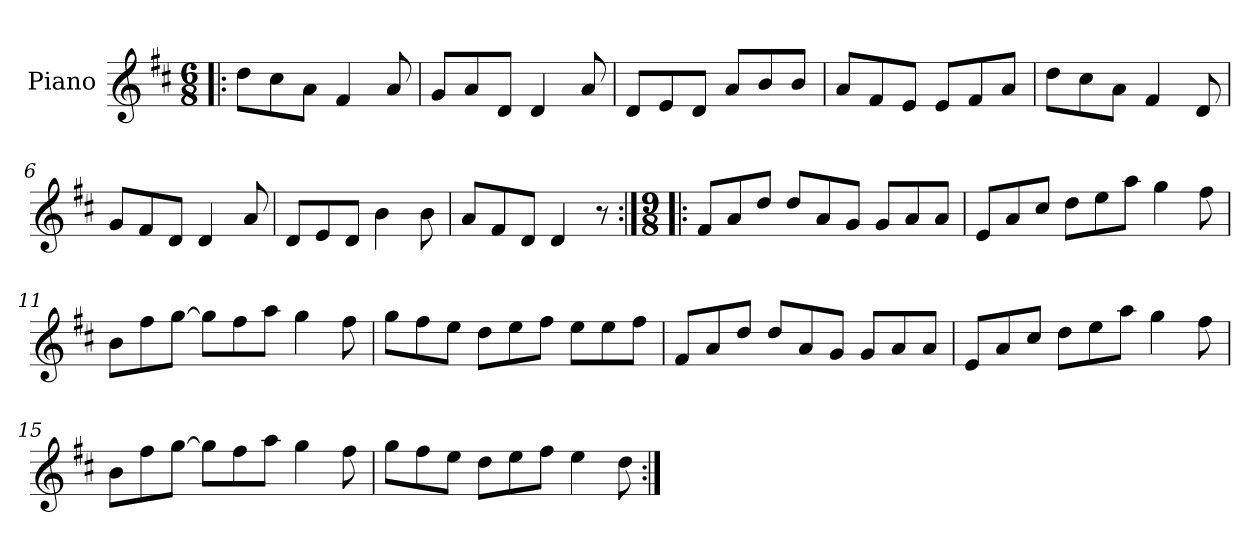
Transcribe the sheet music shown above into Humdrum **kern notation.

**kern
*part1
*staff1
*I"Piano
*I'Pno
*clefG2
*k[f#c#]
*D:
*M6/8
=1!|:
8dd\L
8cc#\
8a\J
4f#/
8a/
=2
8g/L
8a/
8d/J
4d/
8a/
=3
8d/L
8e/
8d/J
8a/L
8b/
8b/J
=4
8a/L
8f#/
8e/J
8e/L
8f#/
8a/J
=5
8dd\L
8cc#\
8a\J
4f#/
8d/
=6
8g/L
8f#/
8d/J
4d/
8a/
=7
8d/L
8e/
8d/J
4b\
8b\
=8
8a/L
8f#/
8d/J
4d/
8r
=9:|!|:
*M9/8
8f#/L
8a/
8dd/J
8dd/L
8a/
8g/J
8g/L
8a/
8a/J
=10
8e/L
8a/
8cc#/J
8dd\L
8ee\
8aa\J
4gg\
8ff#\
=11
8b\L
8ff#\
[8gg\J
8gg\L]
8ff#\
8aa\J
4gg\
8ff#\
=12
8gg\L
8ff#\
8ee\J
8dd\L
8ee\
8ff#\J
8ee\L
8ee\
8ff#\J
=13
8f#/L
8a/
8dd/J
8dd/L
8a/
8g/J
8g/L
8a/
8a/J
=14
8e/L
8a/
8cc#/J
8dd\L
8ee\
8aa\J
4gg\
8ff#\
=15
8b\L
8ff#\
[8gg\J
8gg\L]
8ff#\
8aa\J
4gg\
8ff#\
=16
8gg\L
8ff#\
8ee\J
8dd\L
8ee\
8ff#\J
4ee\
8dd\
=:|!
*-
